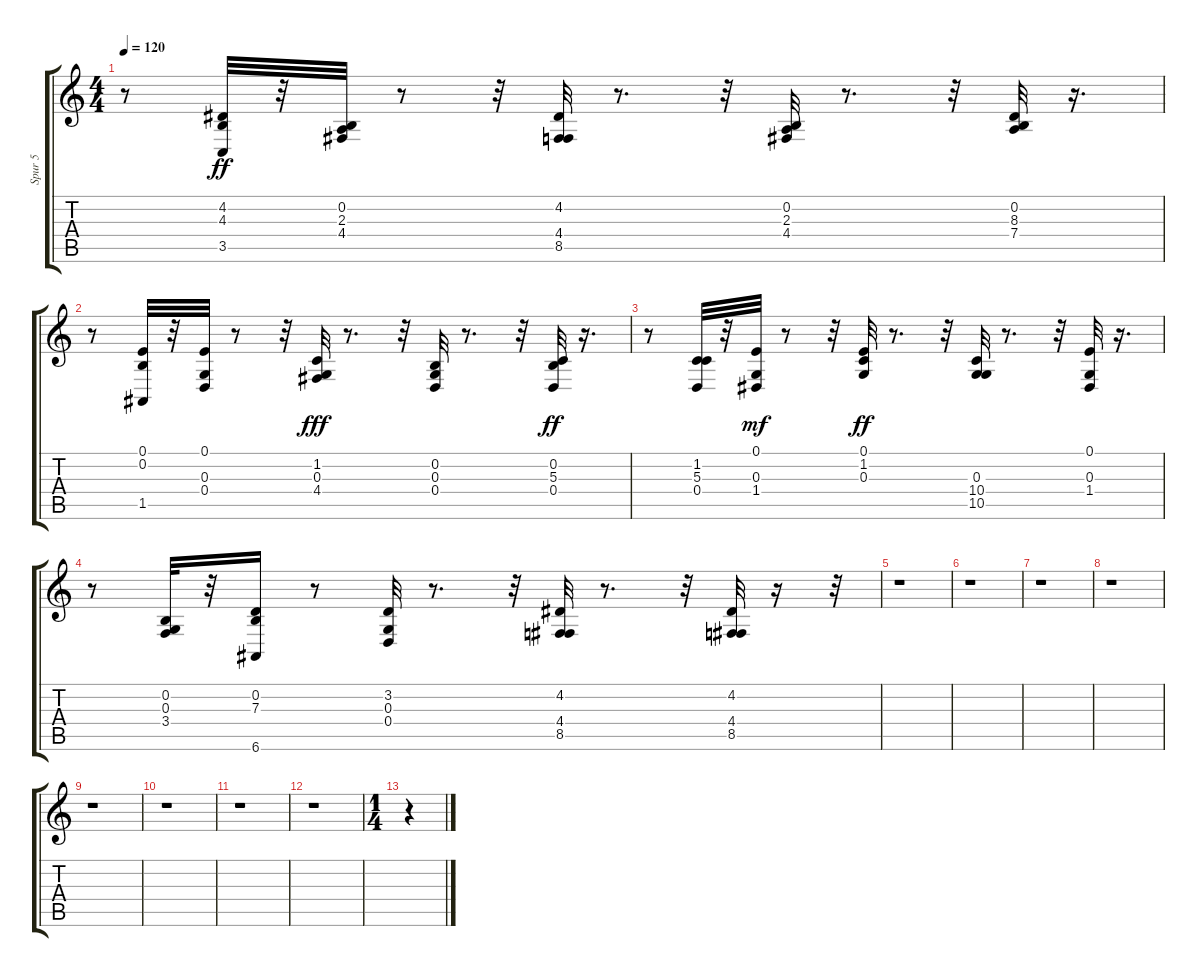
\track ("Spur 5" "Spur 5") {instrument electricgrandpiano}
\staff {score tabs}
\tuning (E4 B3 G3 D3 A2 E2) {hide}
\ts (4 4)
\tempo 120
\clef g2
\ks c
r.8{dy fff} (4.2 4.3 3.5).32{dy ff} r.32 (0.2 2.3 4.4).32 r.8 r.32 (4.2 4.4 8.5).32 r.8{d} r.32 (0.2 2.3 4.4).32 r.8{d} r.32 (0.2 8.3 7.4).32 r.16{d} |
r.8 (0.1 0.2 1.5).32 r.32 (0.1 0.3 0.4).32 r.8 r.32 (1.2 0.3 4.4).32{dy fff} r.8{d} r.32 (0.2 0.3 0.4).32 r.8{d} r.32 (0.2 5.3 0.4).32{dy ff} r.16{d} |
r.8 (1.2 5.3 0.4).32 r.32 (0.1 0.3 1.4).32{dy mf} r.8 r.32 (0.1 1.2 0.3).32{dy ff} r.8{d} r.32 (0.3 10.4 10.5).32 r.8{d} r.32 (0.1 0.3 1.4).32 r.16{d} |
r.8 (0.2 0.3 3.4).32 r.32 (0.2 7.3 6.6).16 r.8 (3.2 0.3 0.4).32 r.8{d} r.32 (4.2 4.4 8.5).32 r.8{d} r.32 (4.2 4.4 8.5).32 r.16 r.32 |
r.1 |
r.1 |
r.1 |
r.1 |
r.1 |
r.1 |
r.1 |
r.1 |
\ts (1 4)
r.4
